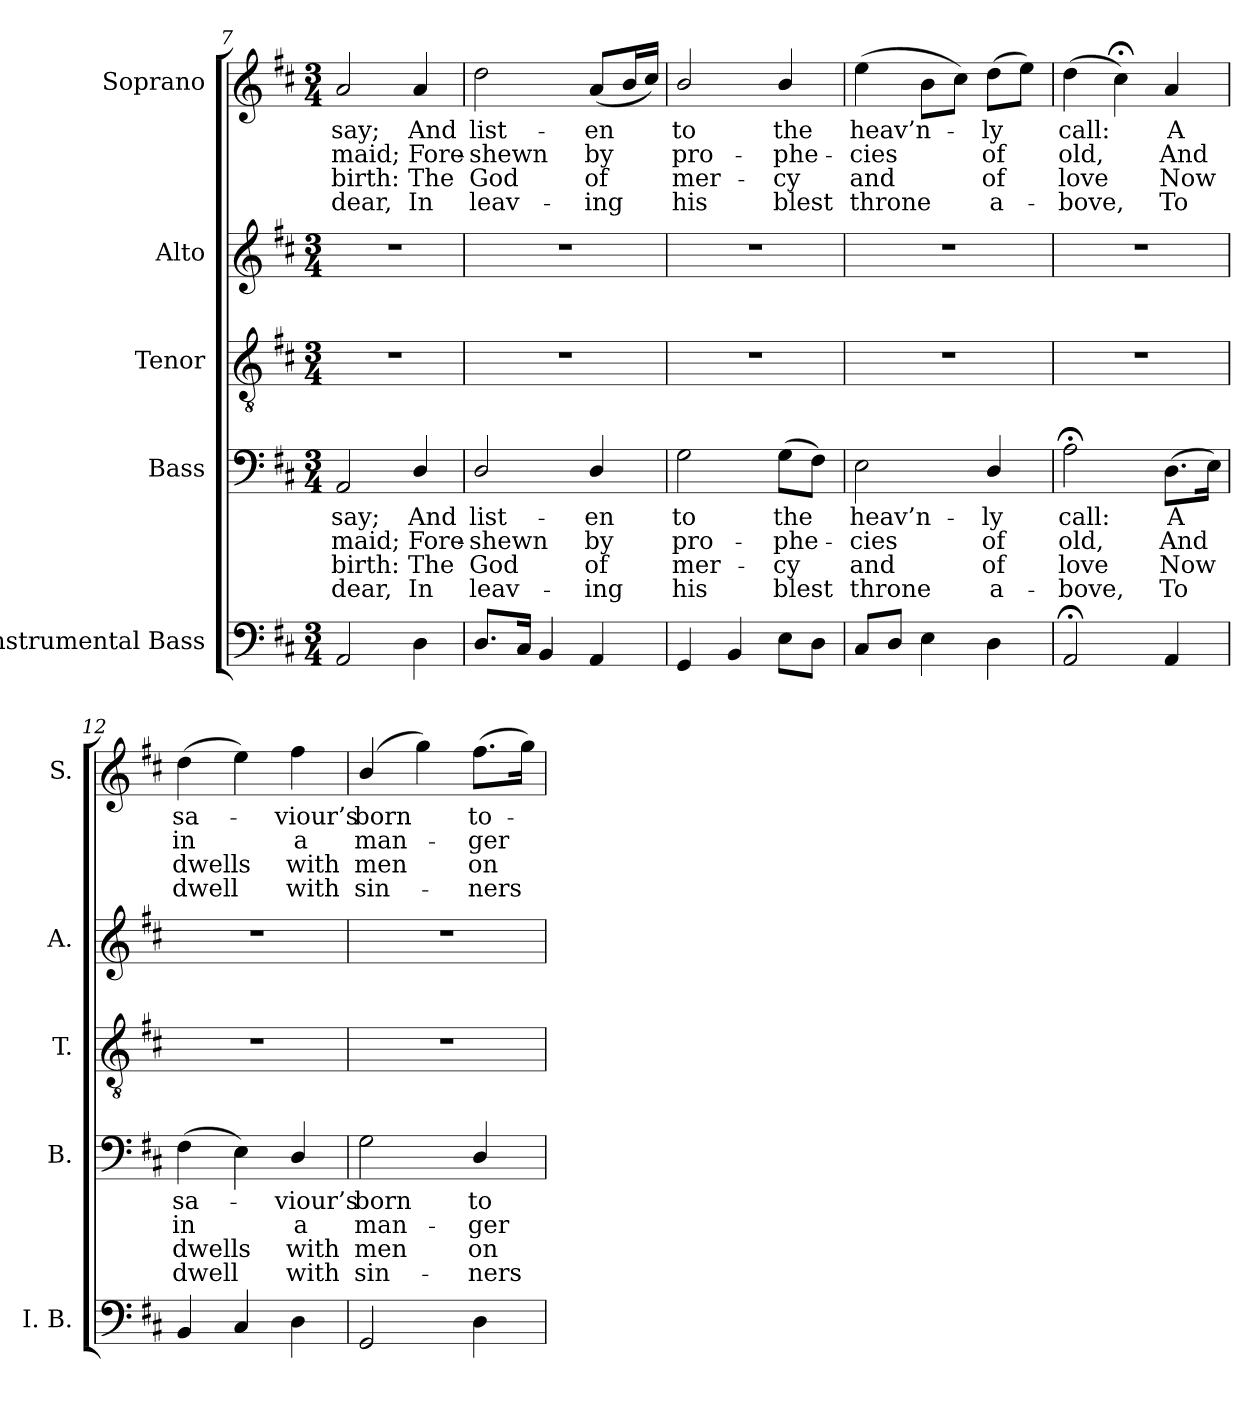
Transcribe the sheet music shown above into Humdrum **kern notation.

**kern	**kern	**text	**text	**text	**text	**kern	**kern	**kern	**text	**text	**text	**text
*part5	*part4	*part4	*part4	*part4	*part4	*part3	*part2	*part1	*part1	*part1	*part1	*part1
*staff5	*staff4	*staff4	*staff4	*staff4	*staff4	*staff3	*staff2	*staff1	*staff1	*staff1	*staff1	*staff1
*I"Instrumental Bass	*I"Bass	*	*	*	*	*I"Tenor	*I"Alto	*I"Soprano	*	*	*	*
*I'I. B.	*I'B.	*	*	*	*	*I'T.	*I'A.	*I'S.	*	*	*	*
*clefF4	*clefF4	*	*	*	*	*clefGv2	*clefG2	*clefG2	*	*	*	*
*	*	*	*	*	*	*ITrd7c12	*	*	*	*	*	*
*k[f#c#]	*k[f#c#]	*	*	*	*	*k[f#c#]	*k[f#c#]	*k[f#c#]	*	*	*	*
*D:	*D:	*	*	*	*	*D:	*D:	*D:	*	*	*	*
*M3/4	*M3/4	*	*	*	*	*M3/4	*M3/4	*M3/4	*	*	*	*
=7	=7	=7	=7	=7	=7	=7	=7	=7	=7	=7	=7	=7
!	!	!LO:LY:b:color=#000000	!LO:LY:b:color=#000000	!LO:LY:b:color=#000000	!LO:LY:b:color=#000000	!LO:N:vis=1	!LO:N:vis=1	!	!	!	!	!
!	!	!	!	!	!	!	!	!	!LO:LY:b:color=#000000	!LO:LY:b:color=#000000	!LO:LY:b:color=#000000	!LO:LY:b:color=#000000
2AAi/	2AAi/	say;	maid;	birth:	dear,	2.r	2.r	2ai/	say;	maid;	birth:	dear,
!	!	!LO:LY:b:color=#000000	!LO:LY:b:color=#000000	!LO:LY:b:color=#000000	!LO:LY:b:color=#000000	!	!	!	!	!	!	!
!	!	!	!	!	!	!	!	!	!LO:LY:b:color=#000000	!LO:LY:b:color=#000000	!LO:LY:b:color=#000000	!LO:LY:b:color=#000000
4Di\	4Di/	And	Fore-	The	In	.	.	4ai/	And	Fore-	The	In
!!LO:LB:g=z
=8	=8	=8	=8	=8	=8	=8	=8	=8	=8	=8	=8	=8
!	!	!LO:LY:b:color=#000000	!LO:LY:b:color=#000000	!LO:LY:b:color=#000000	!LO:LY:b:color=#000000	!LO:N:vis=1	!LO:N:vis=1	!	!	!	!	!
!	!	!	!	!	!	!	!	!	!LO:LY:b:color=#000000	!LO:LY:b:color=#000000	!LO:LY:b:color=#000000	!LO:LY:b:color=#000000
8.Di/L	2Di/	list-	-shewn	God	leav-	2.r	2.r	2ddi\	list-	-shewn	God	leav-
16C#i/Jk	.	.	.	.	.	.	.	.	.	.	.	.
4BBi/	.	.	.	.	.	.	.	.	.	.	.	.
!	!	!LO:LY:b:color=#000000	!LO:LY:b:color=#000000	!LO:LY:b:color=#000000	!LO:LY:b:color=#000000	!	!	!	!	!	!	!
!	!	!	!	!	!	!	!	!	!LO:LY:b:color=#000000	!LO:LY:b:color=#000000	!LO:LY:b:color=#000000	!LO:LY:b:color=#000000
4AAi/	4Di/	-en	by	-of	ing	.	.	(8ai/L	-en	by	-of	ing
.	.	.	.	.	.	.	.	16bi/L	.	.	.	.
.	.	.	.	.	.	.	.	16cc#i/JJ)	.	.	.	.
=9	=9	=9	=9	=9	=9	=9	=9	=9	=9	=9	=9	=9
!	!	!LO:LY:b:color=#000000	!LO:LY:b:color=#000000	!LO:LY:b:color=#000000	!LO:LY:b:color=#000000	!LO:N:vis=1	!LO:N:vis=1	!	!	!	!	!
!	!	!	!	!	!	!	!	!	!LO:LY:b:color=#000000	!LO:LY:b:color=#000000	!LO:LY:b:color=#000000	!LO:LY:b:color=#000000
4GGi/	2Gi\	to	pro-	mer-	-his	2.r	2.r	2bi/	to	pro-	mer-	-his
4BBi/	.	.	.	.	.	.	.	.	.	.	.	.
!	!	!LO:LY:b:color=#000000	!LO:LY:b:color=#000000	!LO:LY:b:color=#000000	!LO:LY:b:color=#000000	!	!	!	!	!	!	!
!	!	!	!	!	!	!	!	!	!LO:LY:b:color=#000000	!LO:LY:b:color=#000000	!LO:LY:b:color=#000000	!LO:LY:b:color=#000000
8Ei\L	(8Gi\L	the	-phe-	cy	blest	.	.	4bi/	the	-phe-	cy	blest
8Di\J	8F#i\J)	.	.	.	.	.	.	.	.	.	.	.
=10	=10	=10	=10	=10	=10	=10	=10	=10	=10	=10	=10	=10
!	!	!LO:LY:b:color=#000000	!LO:LY:b:color=#000000	!LO:LY:b:color=#000000	!LO:LY:b:color=#000000	!LO:N:vis=1	!LO:N:vis=1	!	!	!	!	!
!	!	!	!	!	!	!	!	!	!LO:LY:b:color=#000000	!LO:LY:b:color=#000000	!LO:LY:b:color=#000000	!LO:LY:b:color=#000000
8C#i/L	2Ei\	heav’n-	-cies	and	throne	2.r	2.r	(4eei\	heav’n-	-cies	and	throne
8Di/J	.	.	.	.	.	.	.	.	.	.	.	.
4Ei\	.	.	.	.	.	.	.	8bi\L	.	.	.	.
.	.	.	.	.	.	.	.	8cc#i\J)	.	.	.	.
!	!	!LO:LY:b:color=#000000	!LO:LY:b:color=#000000	!LO:LY:b:color=#000000	!LO:LY:b:color=#000000	!	!	!	!	!	!	!
!	!	!	!	!	!	!	!	!	!LO:LY:b:color=#000000	!LO:LY:b:color=#000000	!LO:LY:b:color=#000000	!LO:LY:b:color=#000000
4Di\	4Di/	-ly	of	of	a-	.	.	(8ddi\L	-ly	of	of	a-
.	.	.	.	.	.	.	.	8eei\J)	.	.	.	.
=11	=11	=11	=11	=11	=11	=11	=11	=11	=11	=11	=11	=11
!	!	!LO:LY:b:color=#000000	!LO:LY:b:color=#000000	!LO:LY:b:color=#000000	!LO:LY:b:color=#000000	!LO:N:vis=1	!LO:N:vis=1	!	!	!	!	!
!	!	!	!	!	!	!	!	!	!LO:LY:b:color=#000000	!LO:LY:b:color=#000000	!LO:LY:b:color=#000000	!LO:LY:b:color=#000000
2AA;i/	2A;i\	call:	old,	-love	bove,	2.r	2.r	(4ddi\	call:	old,	-love	bove,
.	.	.	.	.	.	.	.	4cc#;i\)	.	.	.	.
!	!	!LO:LY:b:color=#000000	!LO:LY:b:color=#000000	!LO:LY:b:color=#000000	!LO:LY:b:color=#000000	!	!	!	!	!	!	!
!	!	!	!	!	!	!	!	!	!LO:LY:b:color=#000000	!LO:LY:b:color=#000000	!LO:LY:b:color=#000000	!LO:LY:b:color=#000000
4AAi/	(8.Di\L	A	And	Now	To	.	.	4ai/	A	And	Now	To
.	16Ei\Jk)	.	.	.	.	.	.	.	.	.	.	.
=12	=12	=12	=12	=12	=12	=12	=12	=12	=12	=12	=12	=12
!	!	!LO:LY:b:color=#000000	!LO:LY:b:color=#000000	!LO:LY:b:color=#000000	!LO:LY:b:color=#000000	!LO:N:vis=1	!LO:N:vis=1	!	!	!	!	!
!	!	!	!	!	!	!	!	!	!LO:LY:b:color=#000000	!LO:LY:b:color=#000000	!LO:LY:b:color=#000000	!LO:LY:b:color=#000000
4BBi/	(4F#i\	sa-	in	dwells	dwell	2.r	2.r	(4ddi\	sa-	in	dwells	dwell
4C#i/	4Ei\)	.	.	.	.	.	.	4eei\)	.	.	.	.
!	!	!LO:LY:b:color=#000000	!LO:LY:b:color=#000000	!LO:LY:b:color=#000000	!LO:LY:b:color=#000000	!	!	!	!	!	!	!
!	!	!	!	!	!	!	!	!	!LO:LY:b:color=#000000	!LO:LY:b:color=#000000	!LO:LY:b:color=#000000	!LO:LY:b:color=#000000
4Di\	4Di/	-viour’s	a	with	with	.	.	4ff#i\	-viour’s	a	with	with
!!LO:LB:g=z
=13	=13	=13	=13	=13	=13	=13	=13	=13	=13	=13	=13	=13
!	!	!LO:LY:b:color=#000000	!LO:LY:b:color=#000000	!LO:LY:b:color=#000000	!LO:LY:b:color=#000000	!LO:N:vis=1	!LO:N:vis=1	!	!	!	!	!
!	!	!	!	!	!	!	!	!	!LO:LY:b:color=#000000	!LO:LY:b:color=#000000	!LO:LY:b:color=#000000	!LO:LY:b:color=#000000
2GGi/	2Gi\	born	man-	men	sin-	2.r	2.r	(4bi/	born	man-	men	sin-
.	.	.	.	.	.	.	.	4ggi\)	.	.	.	.
!	!	!LO:LY:b:color=#000000	!LO:LY:b:color=#000000	!LO:LY:b:color=#000000	!LO:LY:b:color=#000000	!	!	!	!	!	!	!
!	!	!	!	!	!	!	!	!	!LO:LY:b:color=#000000	!LO:LY:b:color=#000000	!LO:LY:b:color=#000000	!LO:LY:b:color=#000000
4Di\	4Di/	to-	-ger	-on	ners	.	.	(8.ff#i\L	to-	-ger	-on	ners
.	.	.	.	.	.	.	.	16ggi\Jk)	.	.	.	.
=	=	=	=	=	=	=	=	=	=	=	=	=
*-	*-	*-	*-	*-	*-	*-	*-	*-	*-	*-	*-	*-
